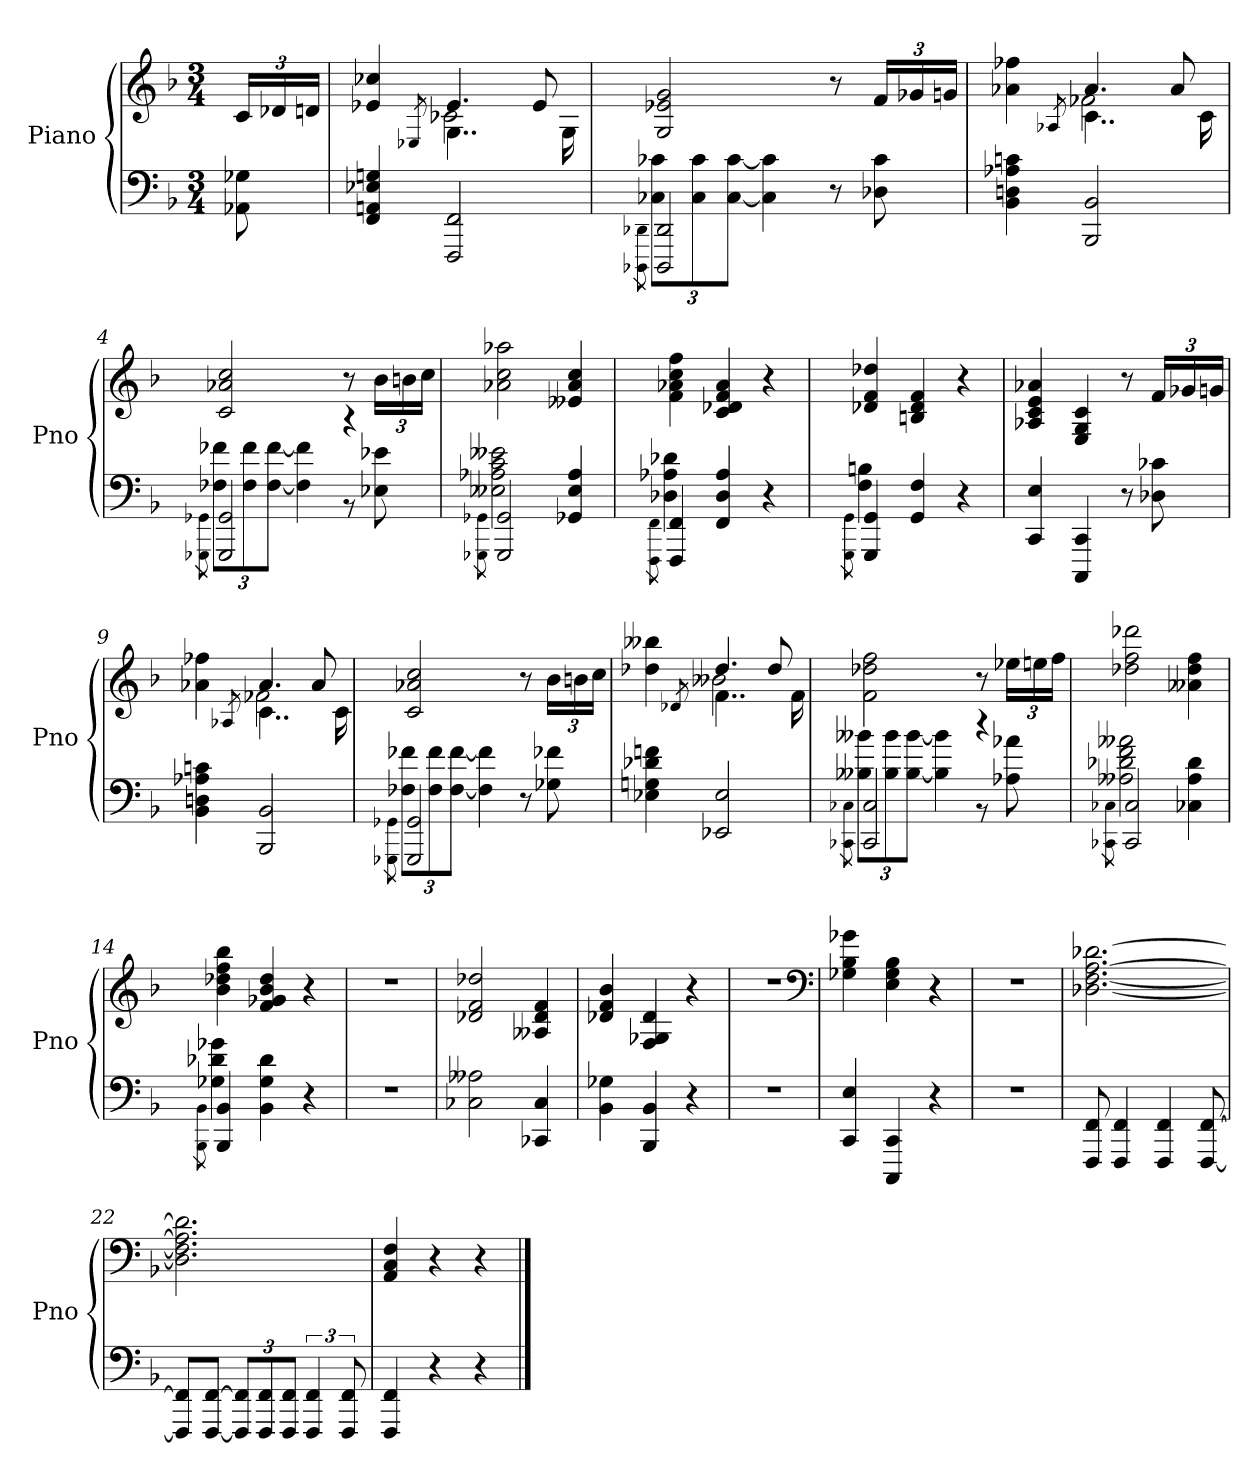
**kern	**kern
*part1	*part1
*staff2	*staff1
*I"Piano	*
*I'Pno	*
*clefF4	*clefG2
*k[b-]	*k[b-]
*F:	*F:
*M3/4	*M3/4
=	=
8AA-X 8G-X	24cLL
.	24d-X
.	24dnJJ
=1	=1
*	*^
*	*	*^
4FF 4AAn 4E-X 4Gn	4e-X 4cc-X	4ryy	4ryy
.	8qE-X	.	.
2FFF 2FF	4..G\	2c-X	4.e-
.	.	.	8e-
.	16G\	.	.
*	*v	*v	*v
=2	=2
8qDDD-X\ 8qDD-X\	.
*^	*
2DDD-] 2DD-]	12C-X 12c-XL	2G 2e-X 2g
.	12C- 12c-	.
.	[12C- [12c-J	.
.	4C-] 4c-]	.
8r	4ryy	8r
8D-X 8c-	.	24fLL
.	.	24g-X
.	.	24gnJJ
*v	*v	*
=3	=3
*	*^
*	*	*^
4BB- 4Dn 4A-X 4cn	4a-X 4ff-X	4ryy	4ryy
.	8qA-X	.	.
2BBB- 2BB-	4..c\	2f-X	4.a-
.	.	.	8a-
.	16c\	.	.
*	*v	*v	*v
=4	=4
8qGGG-X\ 8qGG-X\	.
*^	*
2GGG-] 2GG-]	12F-X 12f-XL	2c 2a-X 2cc
.	12F- 12f-	.
.	[12F- [12f-J	.
.	4F-] 4f-]	.
4r	8r	8r
.	8E-X 8e-X	24b-LL
.	.	24bn
.	.	24ccJJ
=5	=5	=5
8qGGG-X\ 8qGG-X\	.	.
2GGG-] 2GG-]	2E--X 2A-X 2c 2e--X	2a-X 2cc 2aa-X
4GG-X/ 4E--/ 4A-/	4ryy	4e--X 4a- 4cc
=6	=6	=6
8qFFF\ 8qFF\	.	.
4FFF] 4FF]	4D-X 4A-X 4d-X	4f 4a-X 4cc 4ff
4FF 4D- 4A-	2ryy	4c 4d-X 4f 4a-
4r	.	4r
=7	=7	=7
8qGGG\ 8qGG\	.	.
4GGG] 4GG]	4F 4Bn	4d-X 4f 4dd-X
4GG 4F	2ryy	4Bn 4d- 4f
4r	.	4r
*v	*v	*
=8	=8
4CC 4E	4A-X 4c 4e 4a-X
4CCC 4CC	4E 4G 4c
8r	8r
8D-X 8c-X	24fLL
.	24g-X
.	24gnJJ
=9	=9
*	*^
*	*	*^
4BB- 4Dn 4A-X 4cn	4a-X 4ff-X	4ryy	4ryy
.	8qA-X	.	.
2BBB- 2BB-	4..c\	2f-X	4.a-
.	.	.	8a-
.	16c\	.	.
*	*v	*v	*v
=10	=10
8qGGG-X\ 8qGG-X\	.
*^	*
2GGG-] 2GG-]	12F-X 12f-XL	2c 2a-X 2cc
.	12F- 12f-	.
.	[12F- [12f-J	.
.	4F-] 4f-]	.
8r	4ryy	8r
8G-X 8f-X	.	24b-LL
.	.	24bn
.	.	24ccJJ
*v	*v	*
=11	=11
*	*^
*	*	*^
4E-X 4Gn 4d-X 4fn	4dd-X 4bb--X	4ryy	4ryy
.	8qd-X	.	.
2EE-X 2E-	4..f\	2b--X	4.dd-
.	.	.	8dd-
.	16f\	.	.
*	*v	*v	*v
=12	=12
8qCC-X\ 8qC-X\	.
*^	*
2CC-] 2C-]	12B--X 12b--XL	2f 2dd-X 2ff
.	12B-- 12b--	.
.	[12B-- [12b--J	.
.	4B--] 4b--]	.
4r	8r	8r
.	8A-X 8a-X	24ee-XLL
.	.	24een
.	.	24ffJJ
=13	=13	=13
8qCC-X\ 8qC-X\	.	.
2CC-] 2C-]	2A--X 2d-X 2f 2a--X	2dd-X 2ff 2ddd-X
4C-X 4A-- 4d-	4ryy	4a--X 4dd- 4ff
=14	=14	=14
8qBBB-\ 8qBB-\	.	.
4BBB-] 4BB-]	4G-X 4d-X 4g-X	4b- 4dd-X 4ff 4bb-
4BB- 4G- 4d-	2ryy	4f 4g-X 4b- 4dd-
4r	.	4r
*v	*v	*
=15	=15
2.r	2.r
=16	=16
2C-X 2A--X	2d-X 2f 2dd-X
4CC-X 4C-	4A--X 4d- 4f
=17	=17
4BB- 4G-X	4d-X 4f 4b-
4BBB- 4BB-	4F 4G-X 4d-
4r	4r
=18	=18
2.r	2.r
*	*clefF4
=19	=19
4CC 4E	4G-X 4B- 4g-X
4CCC 4CC	4E 4G- 4B-
4r	4r
=20	=20
2.r	2.r
=21	=21
8FFF 8FF	[2.D-X [2.F [2.A [2.d-X
4FFF 4FF	.
4FFF 4FF	.
[8FFF [8FF	.
=22	=22
8FFF] 8FF]L	2.D-] 2.F] 2.A] 2.d-]
[8FFF [8FFJ	.
12FFF] 12FF]L	.
12FFF 12FF	.
12FFF 12FFJ	.
6FFF 6FF	.
12FFF 12FF	.
=23	=23
4FFF 4FF	4AA 4C 4F
4r	4r
4r	4r
==	==
*-	*-
